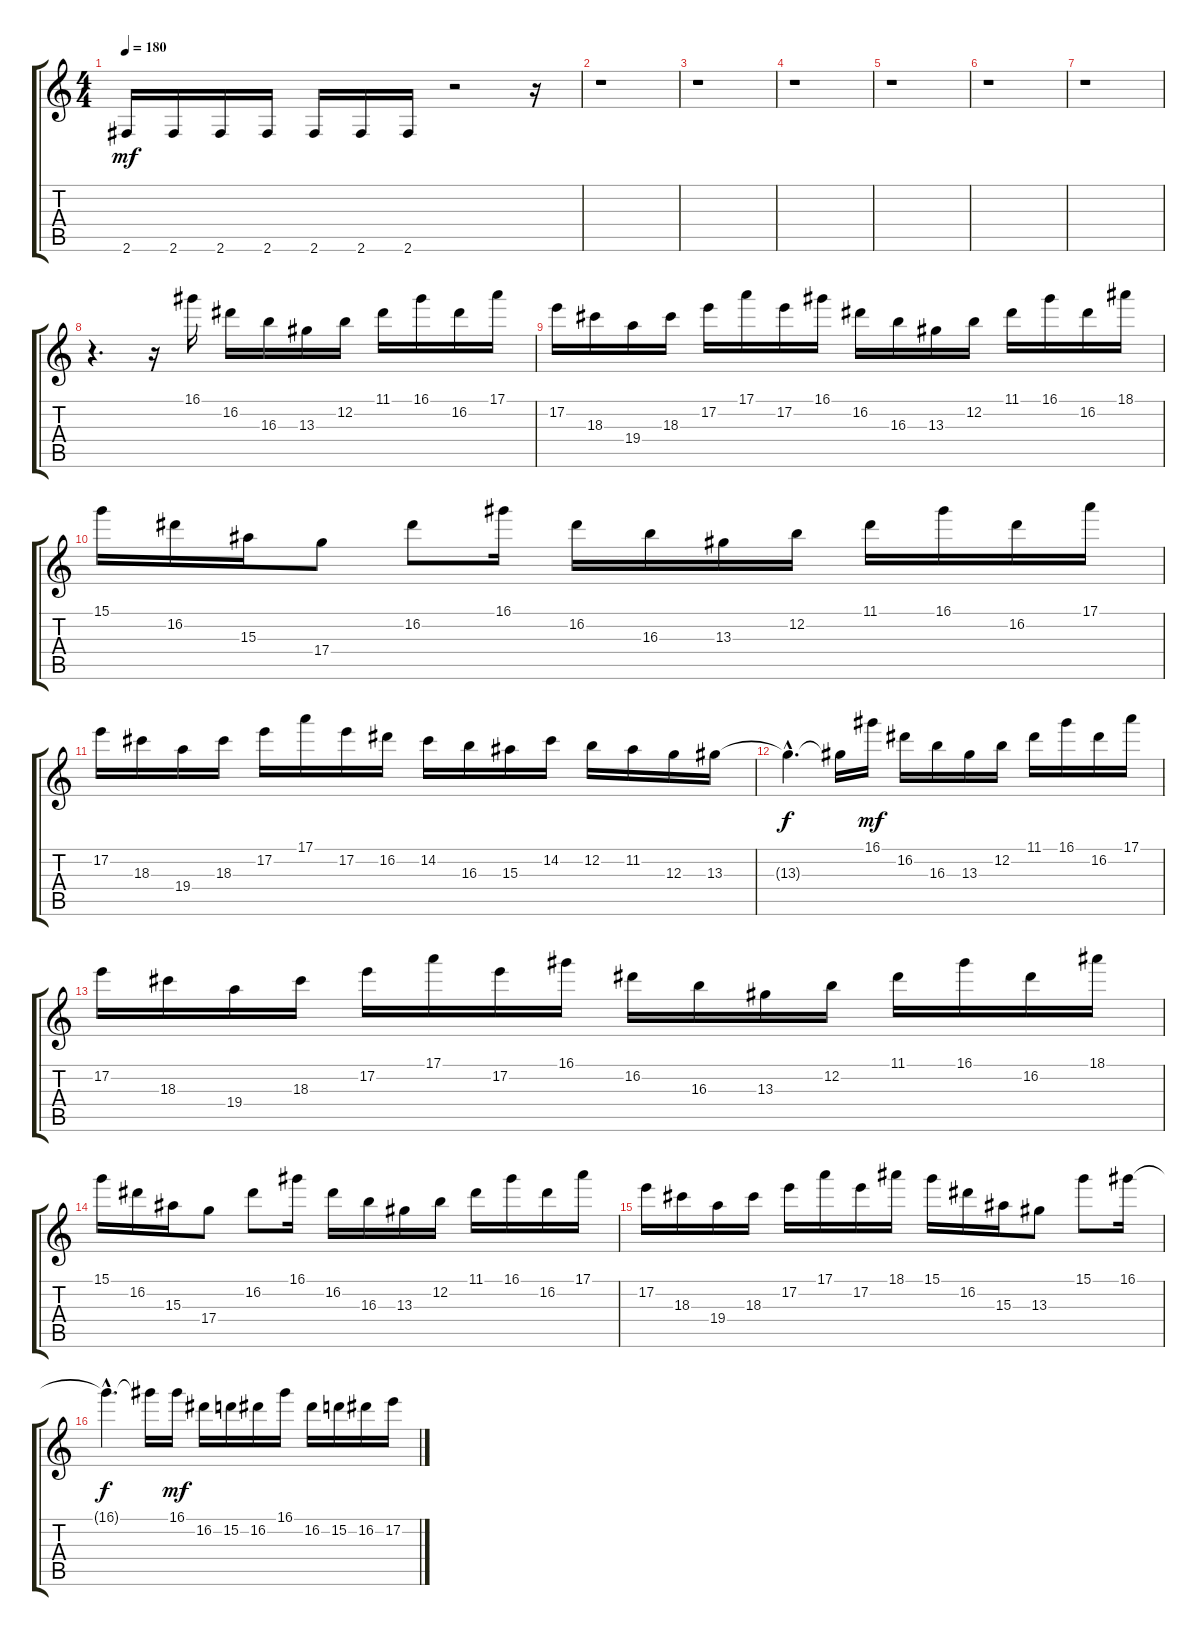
\track "" {instrument overdrivenguitar}
\staff {score tabs}
\tuning (E4 B3 G3 D3 A2 E2) {hide}
\ts (4 4)
\tempo 180
\clef g2
\ks c
2.6.16{dy mf} 2.6.16 2.6.16 2.6.16 2.6.16 2.6.16 2.6.16 r.2 r.16 |
r.1 |
r.1 |
r.1 |
r.1 |
r.1 |
r.1 |
r.4{d} r.16 16.1.16 16.2.16 16.3.16 13.3.16 12.2.16 11.1.16 16.1.16 16.2.16 17.1.16 |
17.2.16 18.3.16 19.4.16 18.3.16 17.2.16 17.1.16 17.2.16 16.1.16 16.2.16 16.3.16 13.3.16 12.2.16 11.1.16 16.1.16 16.2.16 18.1.16 |
15.1.16 16.2.16 15.3.16 17.4.8 16.2.8 16.1.16 16.2.16 16.3.16 13.3.16 12.2.16 11.1.16 16.1.16 16.2.16 17.1.16 |
17.2.16 18.3.16 19.4.16 18.3.16 17.2.16 17.1.16 17.2.16 16.2.16 14.2.16 16.3.16 15.3.16 14.2.16 12.2.16 11.2.16 12.3.16 13.3.16 |
13.3{hac t}.4{d dy f} 13.3{t}.16 16.1.16{dy mf} 16.2.16 16.3.16 13.3.16 12.2.16 11.1.16 16.1.16 16.2.16 17.1.16 |
17.2.16 18.3.16 19.4.16 18.3.16 17.2.16 17.1.16 17.2.16 16.1.16 16.2.16 16.3.16 13.3.16 12.2.16 11.1.16 16.1.16 16.2.16 18.1.16 |
15.1.16 16.2.16 15.3.16 17.4.8 16.2.8 16.1.16 16.2.16 16.3.16 13.3.16 12.2.16 11.1.16 16.1.16 16.2.16 17.1.16 |
17.2.16 18.3.16 19.4.16 18.3.16 17.2.16 17.1.16 17.2.16 18.1.16 15.1.16 16.2.16 15.3.16 13.3.8 15.1.8 16.1.16 |
16.1{hac t}.4{d dy f} 16.1{t}.16 16.1.16{dy mf} 16.2.16 15.2.16 16.2.16 16.1.16 16.2.16 15.2.16 16.2.16 17.2.16
